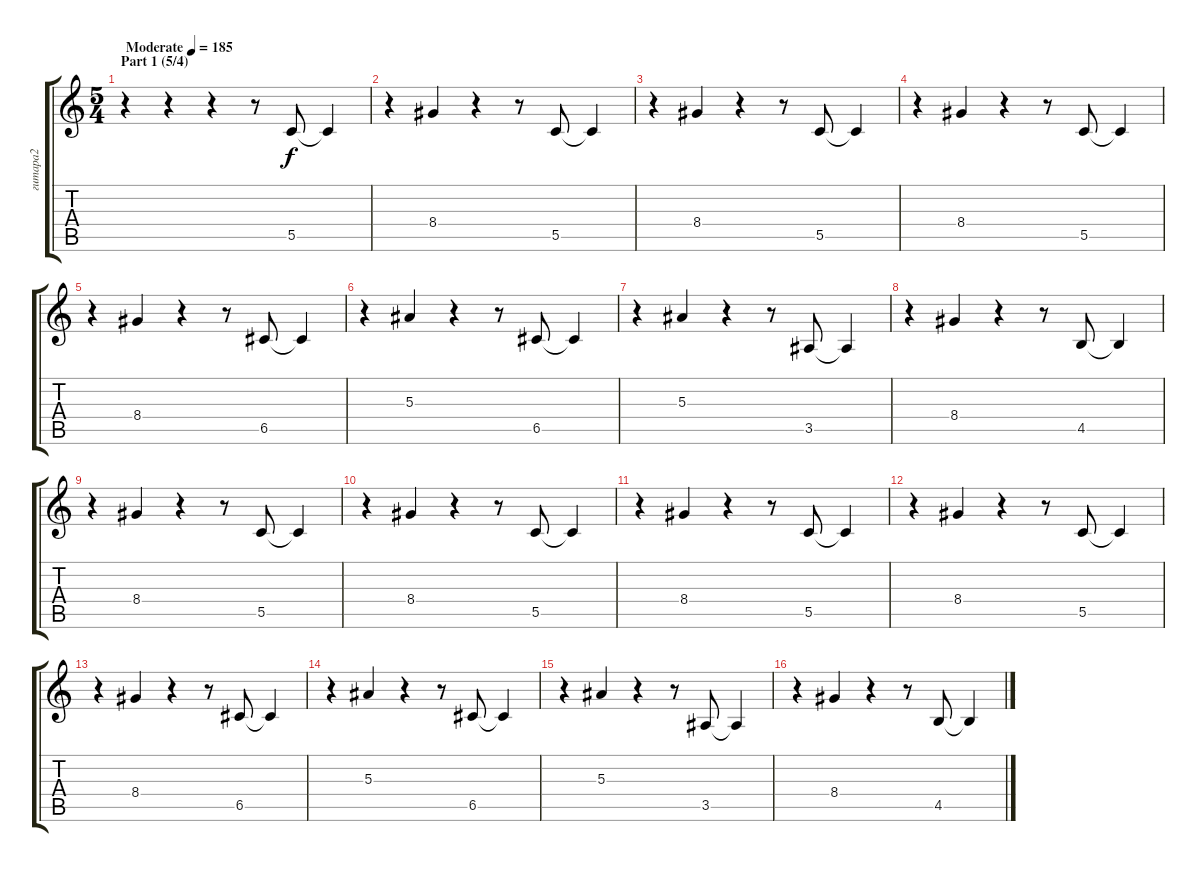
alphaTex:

\track ("гитара2" "гитара2") {instrument acousticguitarsteel}
\staff {score tabs}
\tuning (D4 A3 F3 C3 G2 C2) {hide}
\ts (5 4)
\section ("" "Part 1 (5/4)")
\tempo (185 "Moderate")
\clef g2
\ks c
r.4{dy f instrument acousticguitarsteel} r.4 r.4 r.8 5.5.8 5.5{t}.4 |
r.4 8.4.4 r.4 r.8 5.5.8 5.5{t}.4 |
r.4 8.4.4 r.4 r.8 5.5.8 5.5{t}.4 |
r.4 8.4.4 r.4 r.8 5.5.8 5.5{t}.4 |
r.4 8.4.4 r.4 r.8 6.5.8 6.5{t}.4 |
r.4 5.3.4 r.4 r.8 6.5.8 6.5{t}.4 |
r.4 5.3.4 r.4 r.8 3.5.8 3.5{t}.4 |
r.4 8.4.4 r.4 r.8 4.5.8 4.5{t}.4 |
r.4 8.4.4 r.4 r.8 5.5.8 5.5{t}.4 |
r.4 8.4.4 r.4 r.8 5.5.8 5.5{t}.4 |
r.4 8.4.4 r.4 r.8 5.5.8 5.5{t}.4 |
r.4 8.4.4 r.4 r.8 5.5.8 5.5{t}.4 |
r.4 8.4.4 r.4 r.8 6.5.8 6.5{t}.4 |
r.4 5.3.4 r.4 r.8 6.5.8 6.5{t}.4 |
r.4 5.3.4 r.4 r.8 3.5.8 3.5{t}.4 |
r.4 8.4.4 r.4 r.8 4.5.8 4.5{t}.4
